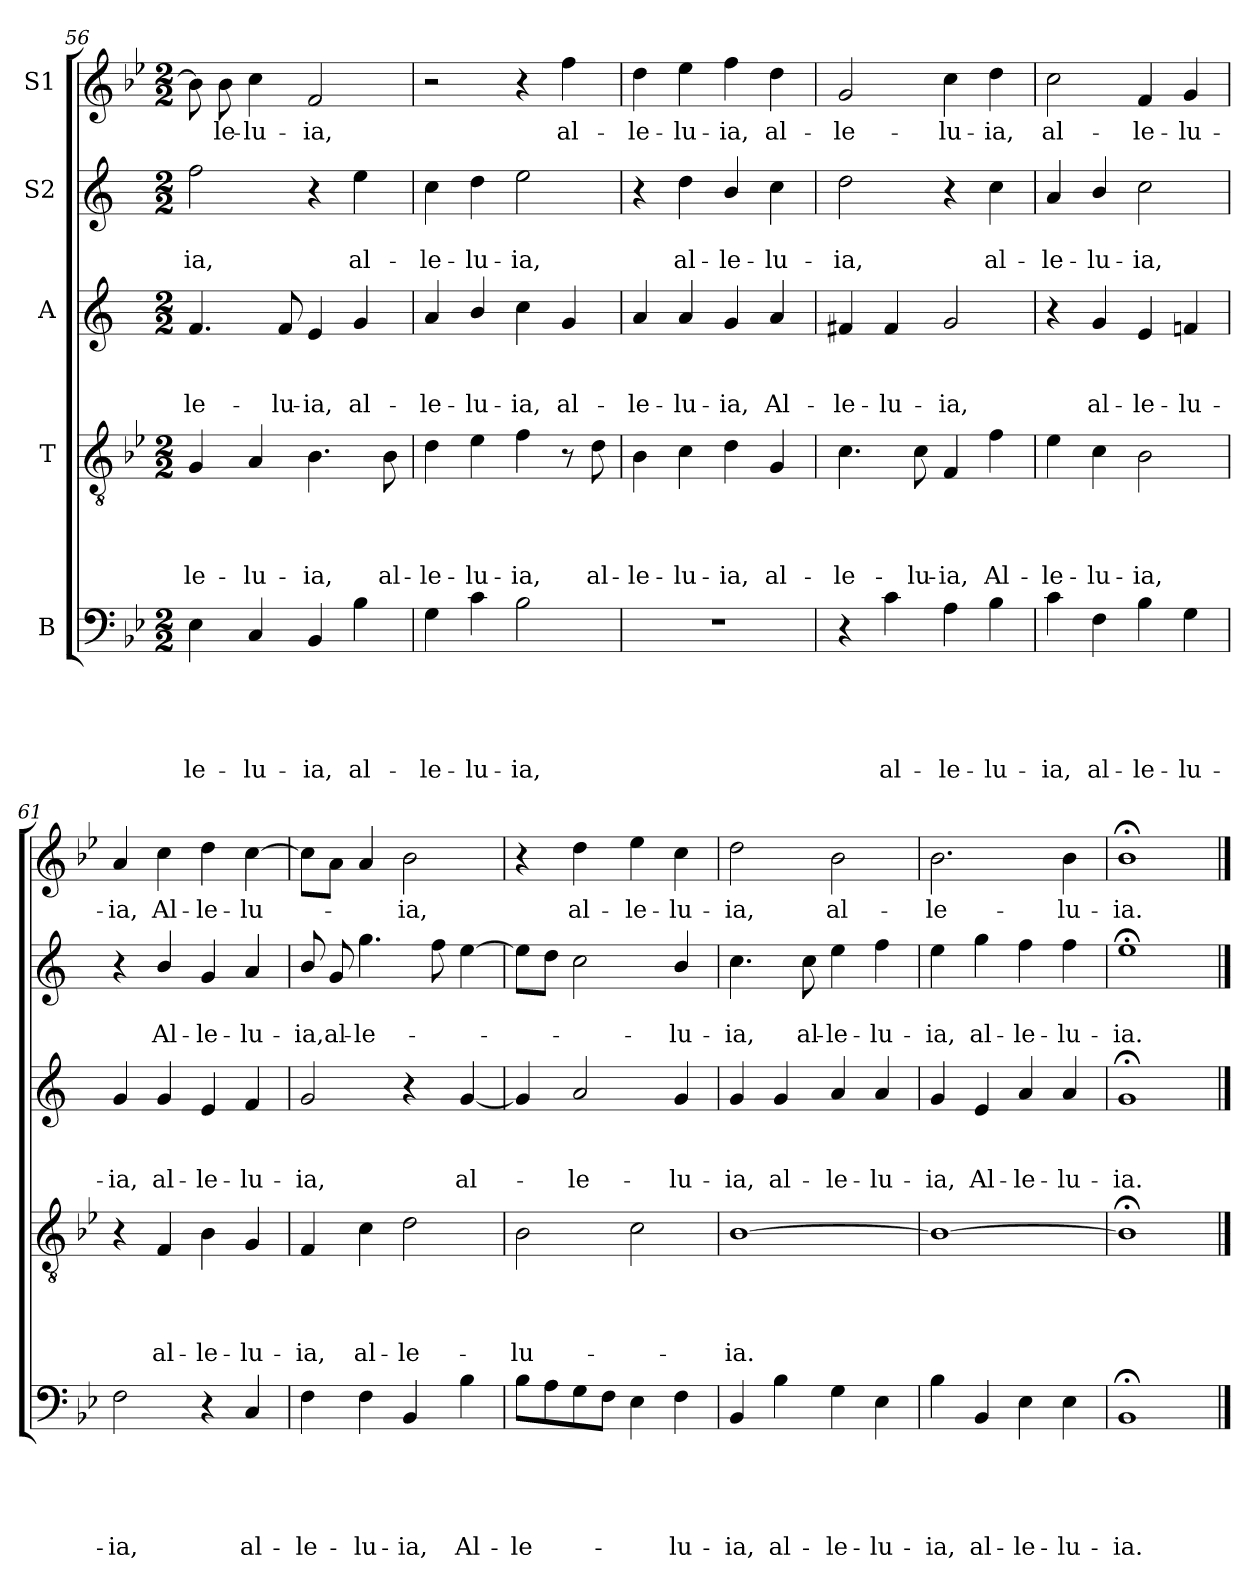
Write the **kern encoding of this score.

**kern	**text	**text	**text	**text	**text	**kern	**text	**text	**text	**text	**kern	**text	**text	**text	**kern	**text	**text	**kern	**text
*part5	*part5	*part5	*part5	*part5	*part5	*part4	*part4	*part4	*part4	*part4	*part3	*part3	*part3	*part3	*part2	*part2	*part2	*part1	*part1
*staff5	*staff5	*staff5	*staff5	*staff5	*staff5	*staff4	*staff4	*staff4	*staff4	*staff4	*staff3	*staff3	*staff3	*staff3	*staff2	*staff2	*staff2	*staff1	*staff1
*I"B	*	*	*	*	*	*I"T	*	*	*	*	*I"A	*	*	*	*I"S2	*	*	*I"S1	*
*clefF4	*	*	*	*	*	*clefGv2	*	*	*	*	*clefG2	*	*	*	*clefG2	*	*	*clefG2	*
*	*	*	*	*	*	*	*	*	*	*	*ITrd1c2	*	*	*	*ITrd1c2	*	*	*	*
*k[b-e-]	*	*	*	*	*	*k[b-e-]	*	*	*	*	*k[b-e-]	*	*	*	*k[b-e-]	*	*	*k[b-e-]	*
*B-:	*	*	*	*	*	*B-:	*	*	*	*	*B-:	*	*	*	*B-:	*	*	*B-:	*
*M2/2	*	*	*	*	*	*M2/2	*	*	*	*	*M2/2	*	*	*	*M2/2	*	*	*M2/2	*
=56	=56	=56	=56	=56	=56	=56	=56	=56	=56	=56	=56	=56	=56	=56	=56	=56	=56	=56	=56
!	!	!	!	!	!LO:LY:b	!	!	!	!	!LO:LY:b	!	!	!	!LO:LY:b	!	!	!LO:LY:b	!	!
4E-\	.	.	.	.	-le-	4G/	.	.	.	-le-	4.e-/	.	.	-le-	2ee-\	.	-ia,	8b-\]	.
!	!	!	!	!	!	!	!	!	!	!	!	!	!	!	!	!	!	!	!LO:LY:b
.	.	.	.	.	.	.	.	.	.	.	.	.	.	.	.	.	.	8b-\	-le-
!	!	!	!	!	!LO:LY:b	!	!	!	!	!LO:LY:b	!	!	!	!	!	!	!	!	!LO:LY:b
4C/	.	.	.	.	-lu-	4A/	.	.	.	-lu-	.	.	.	.	.	.	.	4cc\	-lu-
!	!	!	!	!	!	!	!	!	!	!	!	!	!	!LO:LY:b	!	!	!	!	!
.	.	.	.	.	.	.	.	.	.	.	8e-/	.	.	-lu-	.	.	.	.	.
!	!	!	!	!	!LO:LY:b	!	!	!	!	!LO:LY:b	!	!	!	!LO:LY:b	!	!	!	!	!LO:LY:b
4BB-/	.	.	.	.	-ia,	4.B-\	.	.	.	-ia,	4d/	.	.	-ia,	4r	.	.	2f/	-ia,
!	!	!	!	!	!LO:LY:b	!	!	!	!	!	!	!	!	!LO:LY:b	!	!	!LO:LY:b	!	!
4B-\	.	.	.	.	al-	.	.	.	.	.	4f/	.	.	al-	4dd\	.	al-	.	.
!	!	!	!	!	!	!	!	!	!	!LO:LY:b	!	!	!	!	!	!	!	!	!
.	.	.	.	.	.	8B-\	.	.	.	al-	.	.	.	.	.	.	.	.	.
=57	=57	=57	=57	=57	=57	=57	=57	=57	=57	=57	=57	=57	=57	=57	=57	=57	=57	=57	=57
!	!	!	!	!	!LO:LY:b	!	!	!	!	!LO:LY:b	!	!	!	!LO:LY:b	!	!	!LO:LY:b	!	!
4G\	.	.	.	.	-le-	4d\	.	.	.	-le-	4g/	.	.	-le-	4b-\	.	-le-	2r	.
!	!	!	!	!	!LO:LY:b	!	!	!	!	!LO:LY:b	!	!	!	!LO:LY:b	!	!	!LO:LY:b	!	!
4c\	.	.	.	.	-lu-	4e-\	.	.	.	-lu-	4a/	.	.	-lu-	4cc\	.	-lu-	.	.
!	!	!	!	!	!LO:LY:b	!	!	!	!	!LO:LY:b	!	!	!	!LO:LY:b	!	!	!LO:LY:b	!	!
2B-\	.	.	.	.	-ia,	4f\	.	.	.	-ia,	4b-\	.	.	-ia,	2dd\	.	-ia,	4r	.
!	!	!	!	!	!	!	!	!	!	!	!	!	!	!LO:LY:b	!	!	!	!	!LO:LY:b
.	.	.	.	.	.	8r	.	.	.	.	4f/	.	.	al-	.	.	.	4ff\	al-
!	!	!	!	!	!	!	!	!	!	!LO:LY:b	!	!	!	!	!	!	!	!	!
.	.	.	.	.	.	8d\	.	.	.	al-	.	.	.	.	.	.	.	.	.
=58	=58	=58	=58	=58	=58	=58	=58	=58	=58	=58	=58	=58	=58	=58	=58	=58	=58	=58	=58
!	!	!	!	!	!	!	!	!	!	!LO:LY:b	!	!	!	!LO:LY:b	!	!	!	!	!LO:LY:b
1r	.	.	.	.	.	4B-\	.	.	.	-le-	4g/	.	.	-le-	4r	.	.	4dd\	-le-
!	!	!	!	!	!	!	!	!	!	!LO:LY:b	!	!	!	!LO:LY:b	!	!	!LO:LY:b	!	!LO:LY:b
.	.	.	.	.	.	4c\	.	.	.	-lu-	4g/	.	.	-lu-	4cc\	.	al-	4ee-\	-lu-
!	!	!	!	!	!	!	!	!	!	!LO:LY:b	!	!	!	!LO:LY:b	!	!	!LO:LY:b	!	!LO:LY:b
.	.	.	.	.	.	4d\	.	.	.	-ia,	4f/	.	.	-ia,	4a/	.	-le-	4ff\	-ia,
!	!	!	!	!	!	!	!	!	!	!LO:LY:b	!	!	!	!LO:LY:b	!	!	!LO:LY:b	!	!LO:LY:b
.	.	.	.	.	.	4G/	.	.	.	al-	4g/	.	.	Al-	4b-\	.	-lu-	4dd\	al-
!!LO:PB:g=z
=59	=59	=59	=59	=59	=59	=59	=59	=59	=59	=59	=59	=59	=59	=59	=59	=59	=59	=59	=59
!	!	!	!	!	!	!	!	!	!	!LO:LY:b	!	!	!	!LO:LY:b	!	!	!LO:LY:b	!	!LO:LY:b
4r	.	.	.	.	.	4.c\	.	.	.	-le-	4en/	.	.	-le-	2cc\	.	-ia,	2g/	-le-
!	!	!	!	!	!LO:LY:b	!	!	!	!	!	!	!	!	!LO:LY:b	!	!	!	!	!
4c\	.	.	.	.	al-	.	.	.	.	.	4e/	.	.	-lu-	.	.	.	.	.
!	!	!	!	!	!	!	!	!	!	!LO:LY:b	!	!	!	!	!	!	!	!	!
.	.	.	.	.	.	8c\	.	.	.	-lu-	.	.	.	.	.	.	.	.	.
!	!	!	!	!	!LO:LY:b	!	!	!	!	!LO:LY:b	!	!	!	!LO:LY:b	!	!	!	!	!LO:LY:b
4A\	.	.	.	.	-le-	4F/	.	.	.	-ia,	2f/	.	.	-ia,	4r	.	.	4cc\	-lu-
!	!	!	!	!	!LO:LY:b	!	!	!	!	!LO:LY:b	!	!	!	!	!	!	!LO:LY:b	!	!LO:LY:b
4B-\	.	.	.	.	-lu-	4f\	.	.	.	Al-	.	.	.	.	4b-\	.	al-	4dd\	-ia,
=60	=60	=60	=60	=60	=60	=60	=60	=60	=60	=60	=60	=60	=60	=60	=60	=60	=60	=60	=60
!	!	!	!	!	!LO:LY:b	!	!	!	!	!LO:LY:b	!	!	!	!	!	!	!LO:LY:b	!	!LO:LY:b
4c\	.	.	.	.	-ia,	4e-\	.	.	.	-le-	4r	.	.	.	4g/	.	-le-	2cc\	al-
!	!	!	!	!	!LO:LY:b	!	!	!	!	!LO:LY:b	!	!	!	!LO:LY:b	!	!	!LO:LY:b	!	!
4F\	.	.	.	.	al-	4c\	.	.	.	-lu-	4f/	.	.	al-	4a/	.	-lu-	.	.
!	!	!	!	!	!LO:LY:b	!	!	!	!	!LO:LY:b	!	!	!	!LO:LY:b	!	!	!LO:LY:b	!	!LO:LY:b
4B-\	.	.	.	.	-le-	2B-\	.	.	.	-ia,	4d/	.	.	-le-	2b-\	.	-ia,	4f/	-le-
!	!	!	!	!	!LO:LY:b	!	!	!	!	!	!	!	!	!LO:LY:b	!	!	!	!	!LO:LY:b
4G\	.	.	.	.	-lu-	.	.	.	.	.	4e-X/	.	.	-lu-	.	.	.	4g/	-lu-
=61	=61	=61	=61	=61	=61	=61	=61	=61	=61	=61	=61	=61	=61	=61	=61	=61	=61	=61	=61
!	!	!	!	!	!LO:LY:b	!	!	!	!	!	!	!	!	!LO:LY:b	!	!	!	!	!LO:LY:b
2F\	.	.	.	.	-ia,	4r	.	.	.	.	4f/	.	.	-ia,	4r	.	.	4a/	-ia,
!	!	!	!	!	!	!	!	!	!	!LO:LY:b	!	!	!	!LO:LY:b	!	!	!LO:LY:b	!	!LO:LY:b
.	.	.	.	.	.	4F/	.	.	.	al-	4f/	.	.	al-	4a/	.	Al-	4cc\	Al-
!	!	!	!	!	!	!	!	!	!	!LO:LY:b	!	!	!	!LO:LY:b	!	!	!LO:LY:b	!	!LO:LY:b
4r	.	.	.	.	.	4B-\	.	.	.	-le-	4d/	.	.	-le-	4f/	.	-le-	4dd\	-le-
!	!	!	!	!	!LO:LY:b	!	!	!	!	!LO:LY:b	!	!	!	!LO:LY:b	!	!	!LO:LY:b	!	!LO:LY:b
4C/	.	.	.	.	al-	4G/	.	.	.	-lu-	4e-/	.	.	-lu-	4g/	.	-lu-	[4cc\	-lu-
=62	=62	=62	=62	=62	=62	=62	=62	=62	=62	=62	=62	=62	=62	=62	=62	=62	=62	=62	=62
!	!	!	!	!	!LO:LY:b	!	!	!	!	!LO:LY:b	!	!	!	!LO:LY:b	!	!	!LO:LY:b	!	!
4F\	.	.	.	.	-le-	4F/	.	.	.	-ia,	2f/	.	.	-ia,	8a/	.	-ia,	8cc\L]	.
!	!	!	!	!	!	!	!	!	!	!	!	!	!	!	!	!	!LO:LY:b	!	!
.	.	.	.	.	.	.	.	.	.	.	.	.	.	.	8f/	.	al-	8a\J	.
!	!	!	!	!	!LO:LY:b	!	!	!	!	!LO:LY:b	!	!	!	!	!	!	!LO:LY:b	!	!
4F\	.	.	.	.	-lu-	4c\	.	.	.	al-	.	.	.	.	4.ff\	.	-le-	4a/	.
!	!	!	!	!	!LO:LY:b	!	!	!	!	!LO:LY:b	!	!	!	!	!	!	!	!	!LO:LY:b
4BB-/	.	.	.	.	-ia,	2d\	.	.	.	-le-	4r	.	.	.	.	.	.	2b-\	-ia,
.	.	.	.	.	.	.	.	.	.	.	.	.	.	.	8ee-\	.	.	.	.
!	!	!	!	!	!LO:LY:b	!	!	!	!	!	!	!	!	!LO:LY:b	!	!	!	!	!
4B-\	.	.	.	.	Al-	.	.	.	.	.	[4f/	.	.	al-	[4dd\	.	.	.	.
=63	=63	=63	=63	=63	=63	=63	=63	=63	=63	=63	=63	=63	=63	=63	=63	=63	=63	=63	=63
!	!	!	!	!	!LO:LY:b	!	!	!	!	!LO:LY:b	!	!	!	!	!	!	!	!	!
8B-\L	.	.	.	.	-le-	2B-\	.	.	.	-lu-	4f/]	.	.	.	8dd\L]	.	.	4r	.
8A\	.	.	.	.	.	.	.	.	.	.	.	.	.	.	8cc\J	.	.	.	.
!	!	!	!	!	!	!	!	!	!	!	!	!	!	!LO:LY:b	!	!	!	!	!LO:LY:b
8G\	.	.	.	.	.	.	.	.	.	.	2g/	.	.	-le-	2b-\	.	.	4dd\	al-
8F\J	.	.	.	.	.	.	.	.	.	.	.	.	.	.	.	.	.	.	.
!	!	!	!	!	!	!	!	!	!	!	!	!	!	!	!	!	!	!	!LO:LY:b
4E-\	.	.	.	.	.	2c\	.	.	.	.	.	.	.	.	.	.	.	4ee-\	-le-
!	!	!	!	!	!LO:LY:b	!	!	!	!	!	!	!	!	!LO:LY:b	!	!	!LO:LY:b	!	!LO:LY:b
4F\	.	.	.	.	-lu-	.	.	.	.	.	4f/	.	.	-lu-	4a/	.	-lu-	4cc\	-lu-
!!LO:LB:g=z
=64	=64	=64	=64	=64	=64	=64	=64	=64	=64	=64	=64	=64	=64	=64	=64	=64	=64	=64	=64
!	!	!	!	!	!LO:LY:b	!	!	!	!	!LO:LY:b	!	!	!	!LO:LY:b	!	!	!LO:LY:b	!	!LO:LY:b
4BB-/	.	.	.	.	-ia,	[1B-	.	.	.	-ia.	4f/	.	.	-ia,	4.b-\	.	-ia,	2dd\	-ia,
!	!	!	!	!	!LO:LY:b	!	!	!	!	!	!	!	!	!LO:LY:b	!	!	!	!	!
4B-\	.	.	.	.	al-	.	.	.	.	.	4f/	.	.	al-	.	.	.	.	.
!	!	!	!	!	!	!	!	!	!	!	!	!	!	!	!	!	!LO:LY:b	!	!
.	.	.	.	.	.	.	.	.	.	.	.	.	.	.	8b-\	.	al-	.	.
!	!	!	!	!	!LO:LY:b	!	!	!	!	!	!	!	!	!LO:LY:b	!	!	!LO:LY:b	!	!LO:LY:b
4G\	.	.	.	.	-le-	.	.	.	.	.	4g/	.	.	-le-	4dd\	.	-le-	2b-\	al-
!	!	!	!	!	!LO:LY:b	!	!	!	!	!	!	!	!	!LO:LY:b	!	!	!LO:LY:b	!	!
4E-\	.	.	.	.	-lu-	.	.	.	.	.	4g/	.	.	-lu-	4ee-\	.	-lu-	.	.
=65	=65	=65	=65	=65	=65	=65	=65	=65	=65	=65	=65	=65	=65	=65	=65	=65	=65	=65	=65
!	!	!	!	!	!LO:LY:b	!	!	!	!	!	!	!	!	!LO:LY:b	!	!	!LO:LY:b	!	!LO:LY:b
4B-\	.	.	.	.	-ia,	1B-_	.	.	.	.	4f/	.	.	-ia,	4dd\	.	-ia,	2.b-\	-le-
!	!	!	!	!	!LO:LY:b	!	!	!	!	!	!	!	!	!LO:LY:b	!	!	!LO:LY:b	!	!
4BB-/	.	.	.	.	al-	.	.	.	.	.	4d/	.	.	Al-	4ff\	.	al-	.	.
!	!	!	!	!	!LO:LY:b	!	!	!	!	!	!	!	!	!LO:LY:b	!	!	!LO:LY:b	!	!
4E-\	.	.	.	.	-le-	.	.	.	.	.	4g/	.	.	-le-	4ee-\	.	-le-	.	.
!	!	!	!	!	!LO:LY:b	!	!	!	!	!	!	!	!	!LO:LY:b	!	!	!LO:LY:b	!	!LO:LY:b
4E-\	.	.	.	.	-lu-	.	.	.	.	.	4g/	.	.	-lu-	4ee-\	.	-lu-	4b-\	-lu-
=66	=66	=66	=66	=66	=66	=66	=66	=66	=66	=66	=66	=66	=66	=66	=66	=66	=66	=66	=66
!	!	!	!	!	!LO:LY:b	!	!	!	!	!	!	!	!	!LO:LY:b	!	!	!LO:LY:b	!	!LO:LY:b
1BB-;	.	.	.	.	-ia.	1B-;<]	.	.	.	.	1f;	.	.	-ia.	1dd;<	.	-ia.	1b-;<	-ia.
==	==	==	==	==	==	==	==	==	==	==	==	==	==	==	==	==	==	==	==
*-	*-	*-	*-	*-	*-	*-	*-	*-	*-	*-	*-	*-	*-	*-	*-	*-	*-	*-	*-
